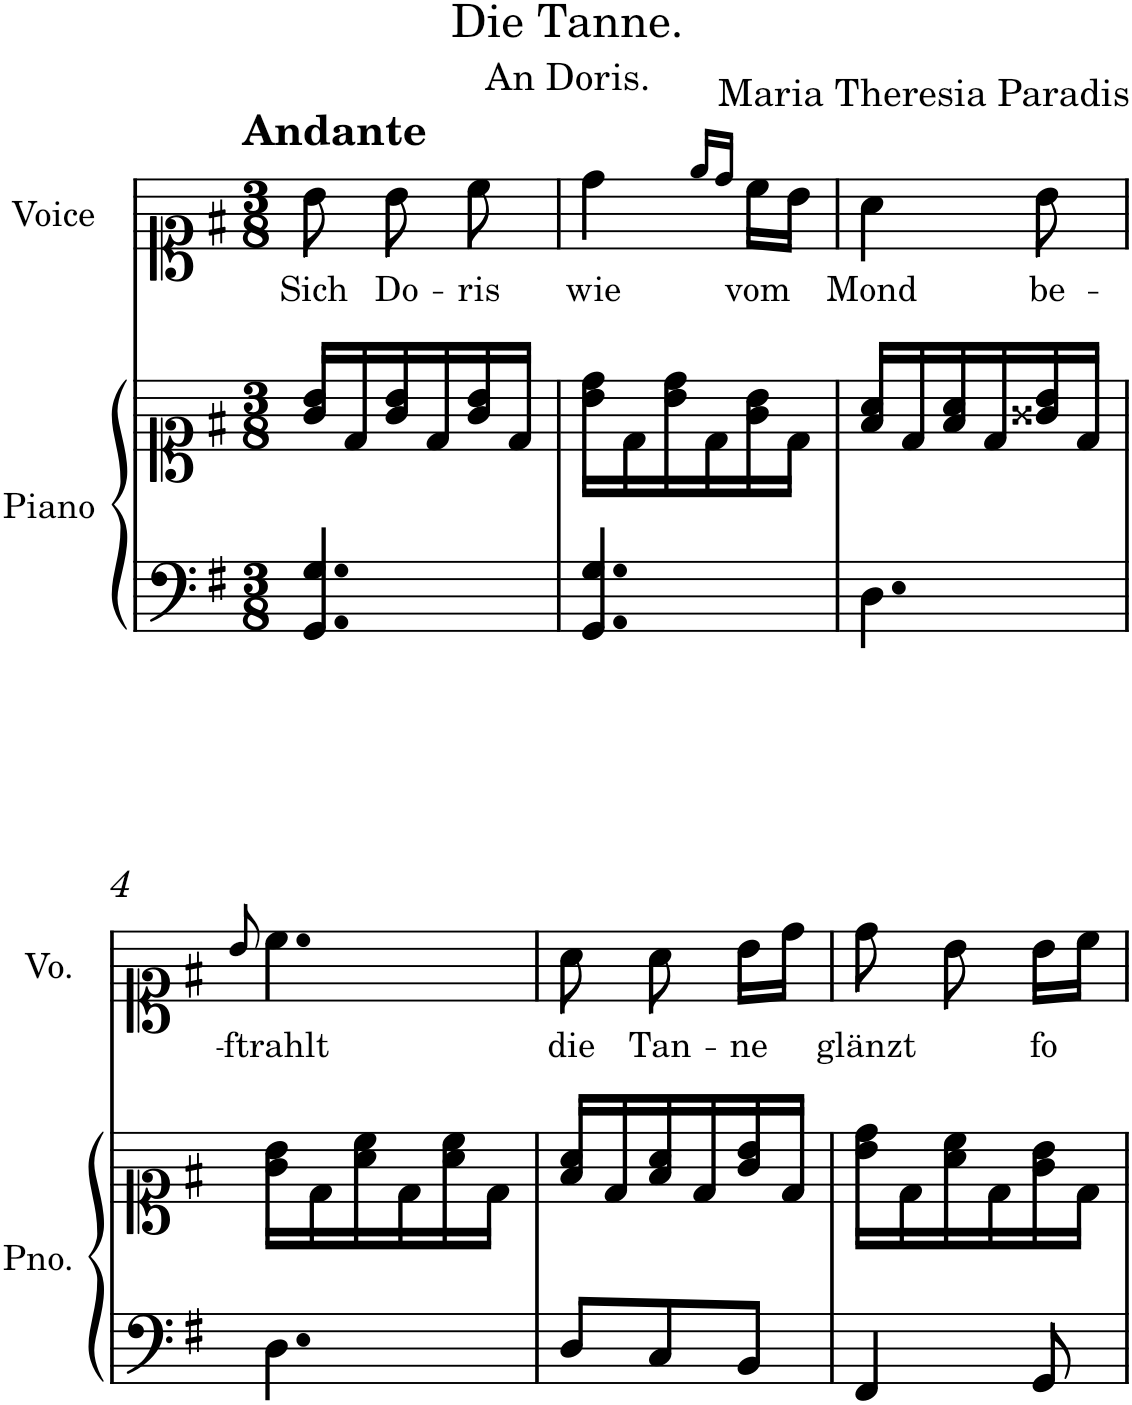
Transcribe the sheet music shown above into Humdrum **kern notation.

**kern	**kern	**kern	**text
*part2	*part2	*part1	*part1
*staff3	*staff2	*staff1	*staff1
*I"Piano	*	*I"Voice	*
*I'Pno.	*	*I'Vo.	*
*clefF4	*clefC1	*clefC1	*
*k[f#]	*k[f#]	*k[f#]	*
*M3/8	*M3/8	*M3/8	*
=1	=1	=1	=1
!	!	!LO:TX:a:B:t=Andante	!
!	!	!	!LO:LY:b
4.GG/ 4.G/	16g/ 16b/LL	8b\	Sich
.	16d/	.	.
!	!	!	!LO:LY:b
.	16g/ 16b/	8b\	Do-
.	16d/	.	.
!	!	!	!LO:LY:b
.	16g/ 16b/	8cc\	-ris
.	16d/JJ	.	.
=2	=2	=2	=2
!	!	!	!LO:LY:b
4.GG/ 4.G/	16b\ 16dd\LL	4dd\	wie
.	16d\	.	.
.	16b\ 16dd\	.	.
.	16d\	.	.
.	.	16qee/LL	.
.	.	16qdd/JJ	.
!	!	!	!LO:LY:b
.	16g\ 16b\	16cc\LL	vom
.	16d\JJ	16b\JJ	.
=3	=3	=3	=3
!	!	!	!LO:LY:b
4.D\	16f#/ 16a/LL	4a\	Mond
.	16d/	.	.
.	16f#/ 16a/	.	.
.	16d/	.	.
!	!	!	!LO:LY:b
.	16g##X/ 16b/	8b\	be-
.	16d/JJ	.	.
!!LO:LB:g=z
=4	=4	=4	=4
.	.	8qb/	.
!	!	!	!LO:LY:b
4.D\	16g\ 16b\LL	4.cc\	-ftrahlt
.	16d\	.	.
.	16a\ 16cc\	.	.
.	16d\	.	.
.	16a\ 16cc\	.	.
.	16d\JJ	.	.
=5	=5	=5	=5
!	!	!	!LO:LY:b
8D/L	16f#/ 16a/LL	8a\	die
.	16d/	.	.
!	!	!	!LO:LY:b
8C/	16f#/ 16a/	8a\	Tan-
.	16d/	.	.
!	!	!	!LO:LY:b
8BB/J	16g/ 16b/	16b\LL	-ne
.	16d/JJ	16dd\JJ	.
=6	=6	=6	=6
!	!	!	!LO:LY:b
4FF#/	16b\ 16dd\LL	8dd\	glänzt
.	16d\	.	.
.	16a\ 16cc\	8b\	.
.	16d\	.	.
!	!	!	!LO:LY:b
8GG/	16g\ 16b\	16b\LL	fo
.	16d\JJ	16cc\JJ	.
=	=	=	=
*-	*-	*-	*-
